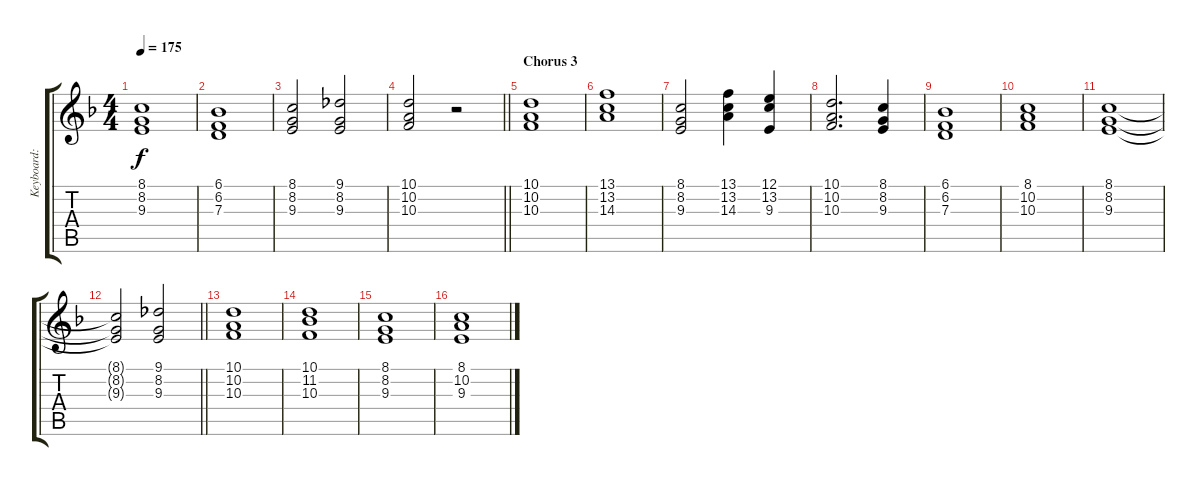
\track ("Keyboard: Juha Mäenpää" "Keyboard: ") {instrument stringensemble1}
\staff {score tabs}
\tuning (E4 B3 G3 D3 A2 E2) {hide}
\ts (4 4)
\tempo 175
\clef g2
\ks dminor
(8.1 8.2 9.3).1{dy f} |
(6.1 6.2 7.3).1 |
(8.1 8.2 9.3).2 (9.1 8.2 9.3).2 |
\barLineRight lightlight
(10.1 10.2 10.3).2 r.2 |
\section ("" "Chorus 3")
(10.1 10.2 10.3).1 |
(13.1 13.2 14.3).1 |
(8.1 8.2 9.3).2 (13.1 13.2 14.3).4 (12.1 13.2 9.3).4 |
(10.1 10.2 10.3).2{d} (8.1 8.2 9.3).4 |
(6.1 6.2 7.3).1 |
(8.1 10.2 10.3).1 |
(8.1 8.2 9.3).1 |
\barLineRight lightlight
(8.1{t} 8.2{t} 9.3{t}).2 (9.1 8.2 9.3).2 |
(10.1 10.2 10.3).1 |
(10.1 11.2 10.3).1 |
(8.1 8.2 9.3).1 |
(8.1 10.2 9.3).1
